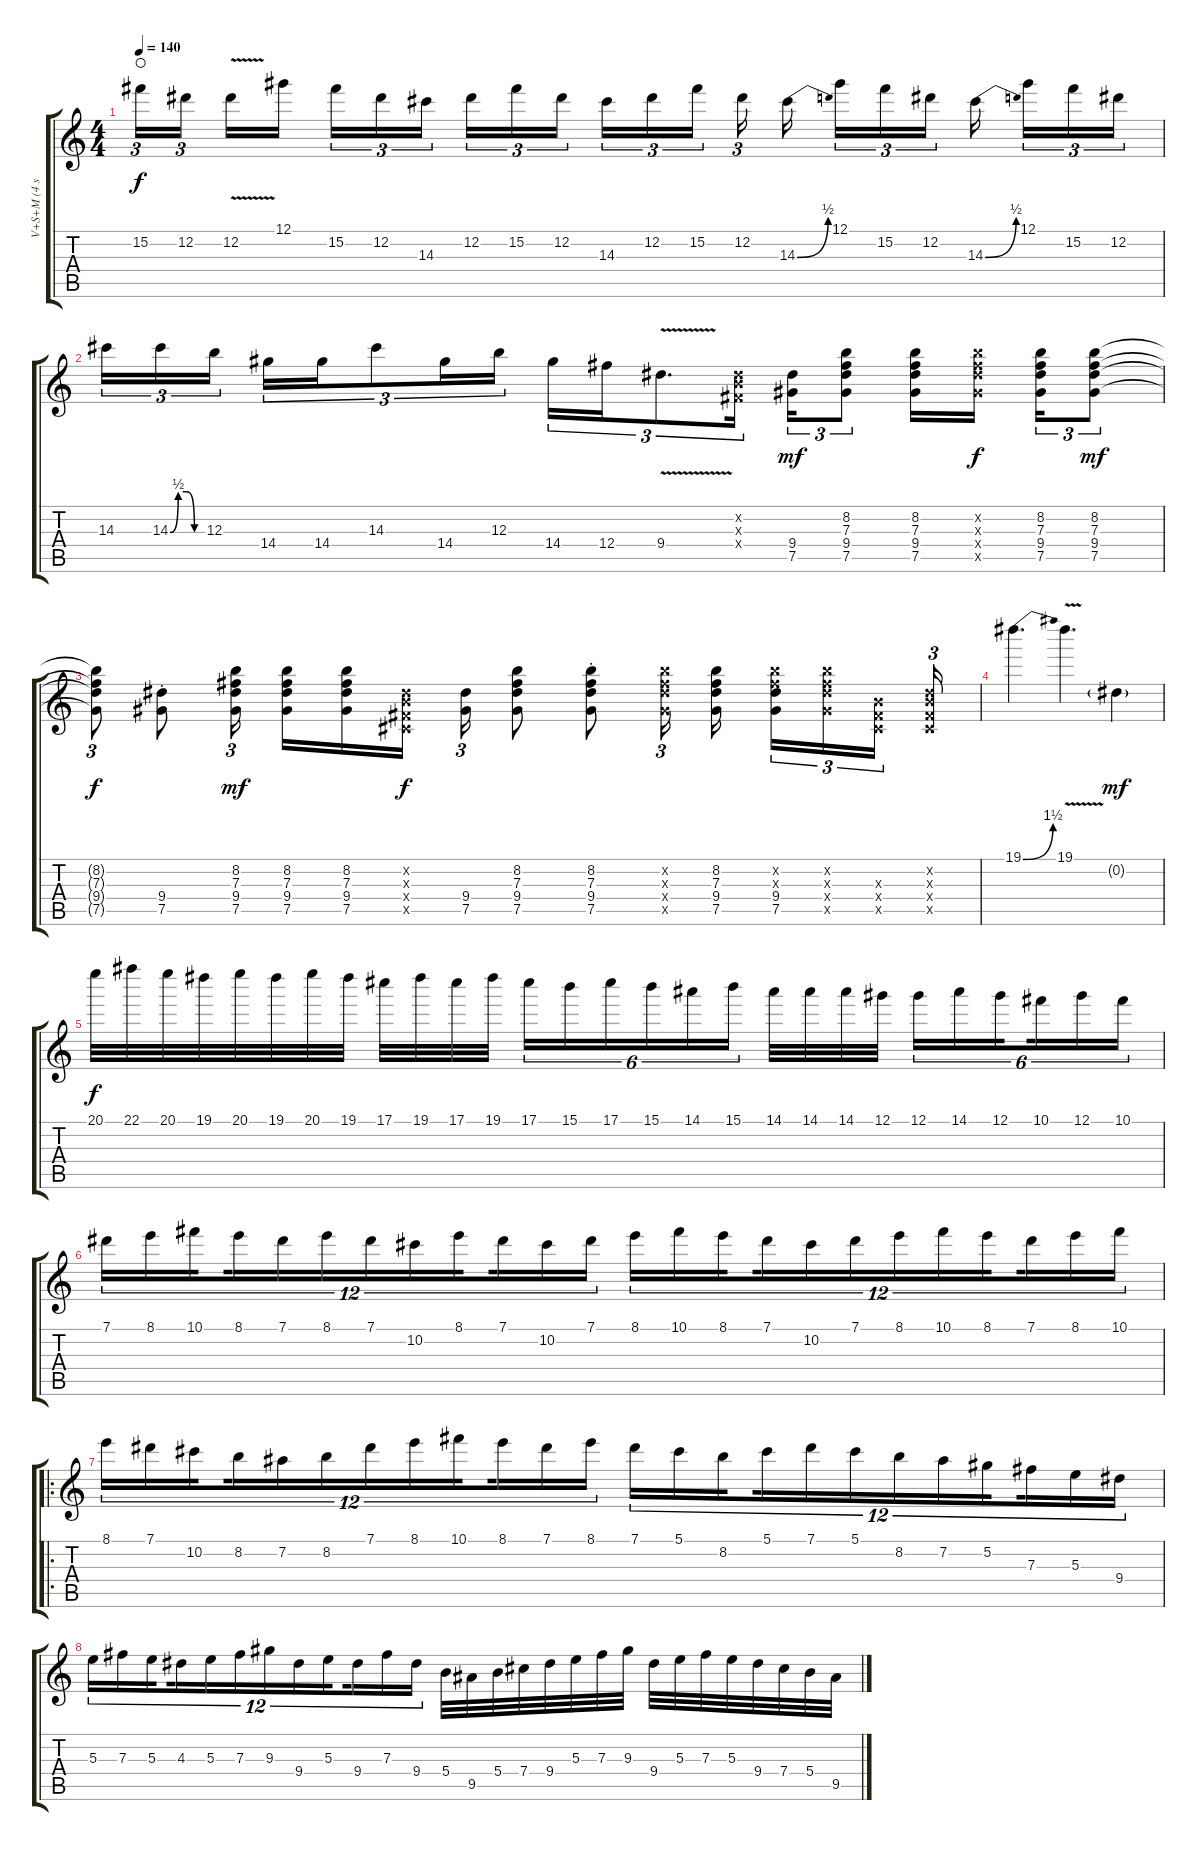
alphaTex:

\track ("V+S+M (4 steps higher)" "V+S+M (4 s") {instrument distortionguitar}
\staff {score tabs}
\tuning (Ab4 Eb4 B3 Gb3 Db3 Ab2) {hide}
\ts (4 4)
\tempo 140
\clef g2
\ks c
15.2.16{tu (3 2) dy f waho} 12.2.16{tu (3 2) beam splitsecondary} 12.2{v}.16 12.1.16{beam splitsecondary} 15.2.16{tu (3 2)} 12.2.16{tu (3 2)} 14.3.16{tu (3 2) beam splitsecondary} 12.2.16{tu (3 2)} 15.2.16{tu (3 2)} 12.2.16{tu (3 2) beam splitsecondary} 14.3.16{tu (3 2)} 12.2.16{tu (3 2)} 15.2.16{tu (3 2) beam splitsecondary} 12.2.16{tu (3 2) beam splitsecondary} 14.3{be (bend 0 0 60 2)}.16{beam splitsecondary} 12.1.16{tu (3 2)} 15.2.16{tu (3 2)} 12.2.16{tu (3 2) beam splitsecondary} 14.3{be (bend 0 0 60 2)}.16{beam splitsecondary} 12.1.16{tu (3 2)} 15.2.16{tu (3 2)} 12.2.16{tu (3 2)} |
14.3.16{tu (3 2)} 14.3{be (custom 0 0 15 2 30 2 45 0 60 0)}.16{tu (3 2)} 12.3.16{tu (3 2) beam splitsecondary} 14.4.16{tu (3 2)} 14.4.16{tu (3 2)} 14.3.8{tu (3 2)} 14.4.16{tu (3 2)} 12.3.16{tu (3 2) beam splitsecondary} 14.4.16{tu (3 2)} 12.4.16{tu (3 2)} 9.4{v}.8{d tu (3 2)} (0.2{x} 0.3{x} 0.4{x}).16{tu (3 2)} (9.4 7.5).16{tu (3 2) dy mf} (8.2 7.3 9.4 7.5).8{tu (3 2)} (8.2 7.3 9.4 7.5).16 (8.2{x} 7.3{x} 9.4{x} 7.5{x}).16{dy f beam splitsecondary} (8.2 7.3 9.4 7.5).16{tu (3 2)} (8.2 7.3 9.4 7.5).8{tu (3 2) dy mf} |
(8.2{t} 7.3{t} 9.4{t} 7.5{t}).8{tu (3 2) dy f} (9.4{st} 7.5{st}).8 (8.2 7.3 9.4 7.5).16{tu (3 2) dy mf} (8.2 7.3 9.4 7.5).16 (8.2 7.3 9.4 7.5).16 (0.2{x} 0.3{x} 0.4{x} 0.5{x}).16{dy f beam splitsecondary} (9.4 7.5).16{tu (3 2)} (8.2 7.3 9.4 7.5).8 (8.2{st} 7.3{st} 9.4{st} 7.5{st}).8 (8.2{x} 7.3{x} 9.4{x} 7.5{x}).16{tu (3 2)} (8.2 7.3 9.4 7.5).16{beam splitsecondary} (8.2{x} 7.3{x} 9.4 7.5).16{tu (3 2)} (8.2{x} 7.3{x} 9.4{x} 7.5{x}).16{tu (3 2)} (0.3{x} 0.4{x} 0.5{x}).16{tu (3 2) beam splitsecondary} (0.2{x} 0.3{x} 0.4{x} 0.5{x}).16{tu (3 2)} |
19.1{be (bend 0 0 60 6)}.4{d} 19.1{v}.4{d} 0.2{g}.4{dy mf} |
20.1.32{dy f} 22.1.32 20.1.32 19.1.32 20.1.32 19.1.32 20.1.32 19.1.32 17.1.32 19.1.32 17.1.32 19.1.32{beam splitsecondary} 17.1.16{tu (6 4)} 15.1.16{tu (6 4)} 17.1.16{tu (6 4)} 15.1.16{tu (6 4)} 14.1.16{tu (6 4)} 15.1.16{tu (6 4) beam splitsecondary} 14.1.32 14.1.32 14.1.32 12.1.32 12.1.16{tu (6 4)} 14.1.16{tu (6 4)} 12.1.16{tu (6 4) beam splitsecondary} 10.1.16{tu (6 4)} 12.1.16{tu (6 4)} 10.1.16{tu (6 4)} |
7.1.16{tu (12 8)} 8.1.16{tu (12 8)} 10.1.16{tu (12 8) beam splitsecondary} 8.1.16{tu (12 8)} 7.1.16{tu (12 8)} 8.1.16{tu (12 8)} 7.1.16{tu (12 8)} 10.2.16{tu (12 8)} 8.1.16{tu (12 8) beam splitsecondary} 7.1.16{tu (12 8)} 10.2.16{tu (12 8)} 7.1.16{tu (12 8)} 8.1.16{tu (12 8)} 10.1.16{tu (12 8)} 8.1.16{tu (12 8) beam splitsecondary} 7.1.16{tu (12 8)} 10.2.16{tu (12 8)} 7.1.16{tu (12 8)} 8.1.16{tu (12 8)} 10.1.16{tu (12 8)} 8.1.16{tu (12 8) beam splitsecondary} 7.1.16{tu (12 8)} 8.1.16{tu (12 8)} 10.1.16{tu (12 8)} |
\ro
8.1.16{tu (12 8)} 7.1.16{tu (12 8)} 10.2.16{tu (12 8) beam splitsecondary} 8.2.16{tu (12 8)} 7.2.16{tu (12 8)} 8.2.16{tu (12 8)} 7.1.16{tu (12 8)} 8.1.16{tu (12 8)} 10.1.16{tu (12 8) beam splitsecondary} 8.1.16{tu (12 8)} 7.1.16{tu (12 8)} 8.1.16{tu (12 8)} 7.1.16{tu (12 8)} 5.1.16{tu (12 8)} 8.2.16{tu (12 8) beam splitsecondary} 5.1.16{tu (12 8)} 7.1.16{tu (12 8)} 5.1.16{tu (12 8)} 8.2.16{tu (12 8)} 7.2.16{tu (12 8)} 5.2.16{tu (12 8) beam splitsecondary} 7.3.16{tu (12 8)} 5.3.16{tu (12 8)} 9.4.16{tu (12 8)} |
5.3.16{tu (12 8)} 7.3.16{tu (12 8)} 5.3.16{tu (12 8) beam splitsecondary} 4.3.16{tu (12 8)} 5.3.16{tu (12 8)} 7.3.16{tu (12 8)} 9.3.16{tu (12 8)} 9.4.16{tu (12 8)} 5.3.16{tu (12 8) beam splitsecondary} 9.4.16{tu (12 8)} 7.3.16{tu (12 8)} 9.4.16{tu (12 8)} 5.4.32 9.5.32 5.4.32 7.4.32 9.4.32 5.3.32 7.3.32 9.3.32 9.4.32 5.3.32 7.3.32 5.3.32 9.4.32 7.4.32 5.4.32 9.5.32
